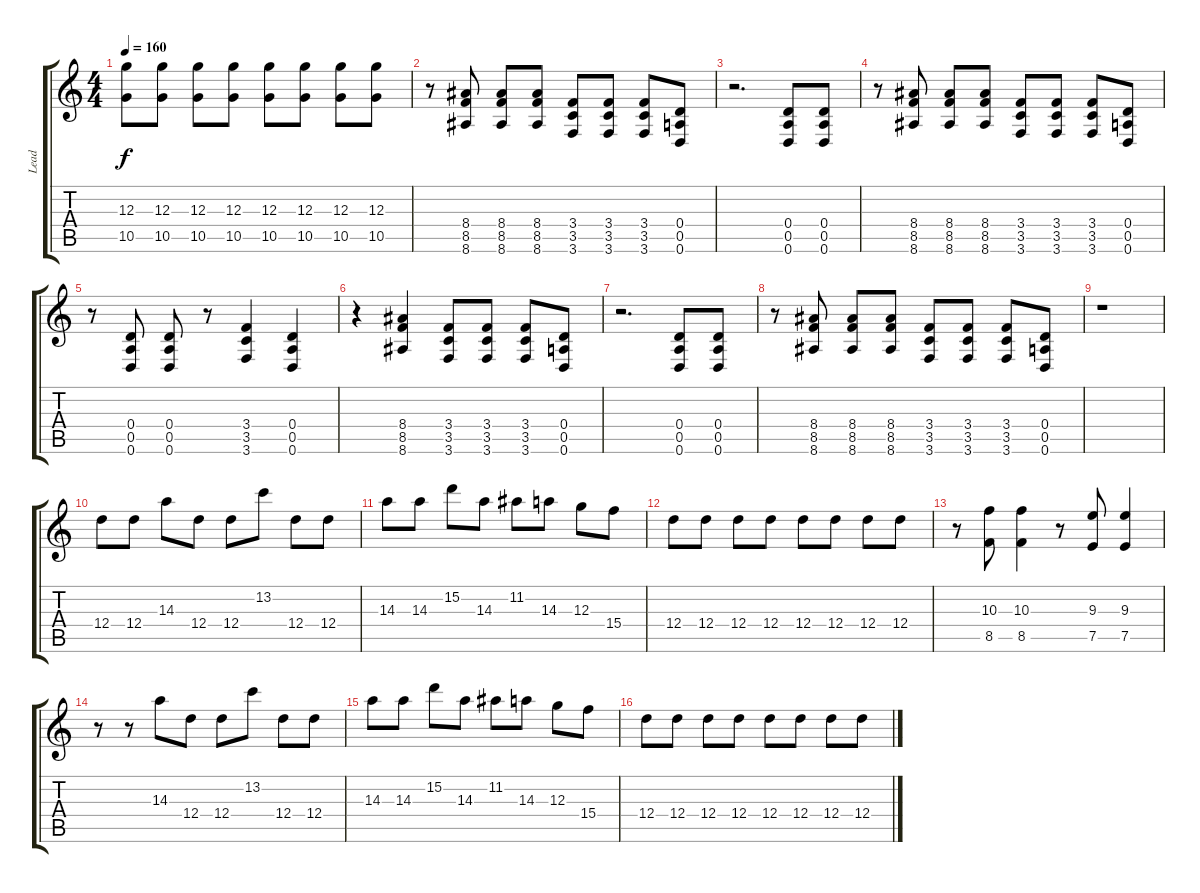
\track ("Lead" "Lead") {instrument overdrivenguitar}
\staff {score tabs}
\tuning (E4 B3 G3 D3 A2 D2) {hide}
\ts (4 4)
\tempo 160
\clef g2
\ks c
(12.3 10.5).8{dy f} (12.3 10.5).8 (12.3 10.5).8 (12.3 10.5).8 (12.3 10.5).8 (12.3 10.5).8 (12.3 10.5).8 (12.3 10.5).8 |
r.8 (8.4 8.5 8.6).8 (8.4 8.5 8.6).8 (8.4 8.5 8.6).8 (3.4 3.5 3.6).8 (3.4 3.5 3.6).8 (3.4 3.5 3.6).8 (0.4 0.5 0.6).8 |
r.2{d} (0.4 0.5 0.6).8 (0.4 0.5 0.6).8 |
r.8 (8.4 8.5 8.6).8 (8.4 8.5 8.6).8 (8.4 8.5 8.6).8 (3.4 3.5 3.6).8 (3.4 3.5 3.6).8 (3.4 3.5 3.6).8 (0.4 0.5 0.6).8 |
r.8 (0.4 0.5 0.6).8 (0.4 0.5 0.6).8 r.8 (3.4 3.5 3.6).4 (0.4 0.5 0.6).4 |
r.4 (8.4 8.5 8.6).4 (3.4 3.5 3.6).8 (3.4 3.5 3.6).8 (3.4 3.5 3.6).8 (0.4 0.5 0.6).8 |
r.2{d} (0.4 0.5 0.6).8 (0.4 0.5 0.6).8 |
r.8 (8.4 8.5 8.6).8 (8.4 8.5 8.6).8 (8.4 8.5 8.6).8 (3.4 3.5 3.6).8 (3.4 3.5 3.6).8 (3.4 3.5 3.6).8 (0.4 0.5 0.6).8 |
r.1 |
12.4.8 12.4.8 14.3.8 12.4.8 12.4.8 13.2.8 12.4.8 12.4.8 |
14.3.8 14.3.8 15.2.8 14.3.8 11.2.8 14.3.8 12.3.8 15.4.8 |
12.4.8 12.4.8 12.4.8 12.4.8 12.4.8 12.4.8 12.4.8 12.4.8 |
r.8 (10.3 8.5).8 (10.3 8.5).4 r.8 (9.3 7.5).8 (9.3 7.5).4 |
r.8 r.8 14.3.8 12.4.8 12.4.8 13.2.8 12.4.8 12.4.8 |
14.3.8 14.3.8 15.2.8 14.3.8 11.2.8 14.3.8 12.3.8 15.4.8 |
12.4.8 12.4.8 12.4.8 12.4.8 12.4.8 12.4.8 12.4.8 12.4.8
